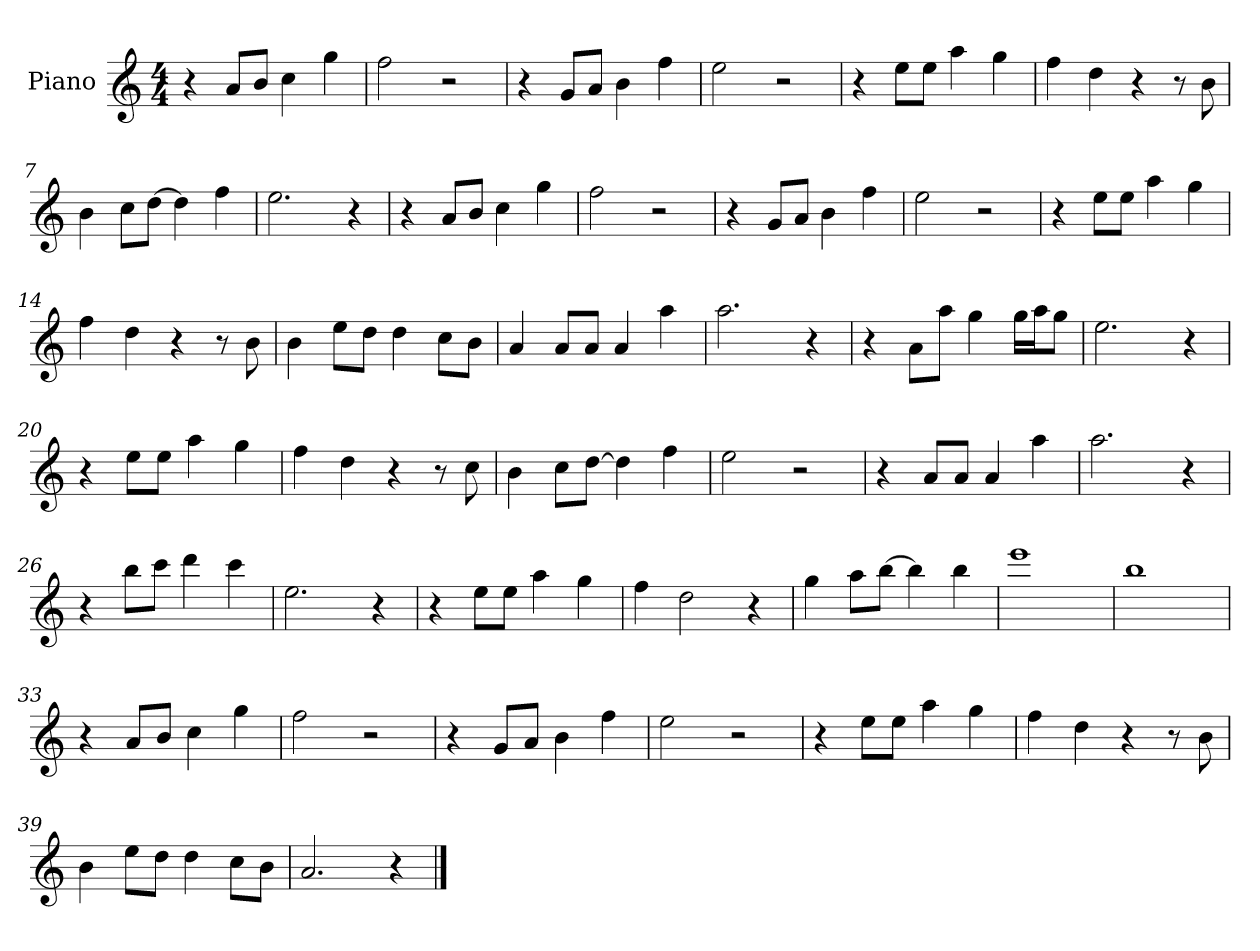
**kern
*part1
*staff1
*I"Piano
*I'Pno.
*clefG2
*k[]
*M4/4
=1
4r
*MM120
8a/L
8b/J
4cc\
4gg\
=2
2ff\
2r
=3
4r
8g/L
8a/J
4b\
4ff\
=4
2ee\
2r
!!LO:LB:g=z
=5
4r
8ee\L
8ee\J
4aa\
4gg\
=6
4ff\
4dd\
4r
8r
8b\
=7
4b\
8cc\L
[8dd\J
4dd\]
4ff\
=8
2.ee\
4r
!!LO:LB:g=z
=9
4r
8a/L
8b/J
4cc\
4gg\
=10
2ff\
2r
=11
4r
8g/L
8a/J
4b\
4ff\
=12
2ee\
2r
!!LO:LB:g=z
=13
4r
8ee\L
8ee\J
4aa\
4gg\
=14
4ff\
4dd\
4r
8r
8b\
=15
4b\
8ee\L
8dd\J
4dd\
8cc\L
8b\J
!!LO:LB:g=z
=16
4a/
8a/L
8a/J
4a/
4aa\
=17
2.aa\
4r
=18
4r
8a\L
8aa\J
4gg\
16gg\LL
16aa\J
8gg\J
=19
2.ee\
4r
!!LO:LB:g=z
=20
4r
8ee\L
8ee\J
4aa\
4gg\
=21
4ff\
4dd\
4r
8r
8cc\
=22
4b\
8cc\L
[8dd\J
4dd\]
4ff\
=23
2ee\
2r
!!LO:LB:g=z
=24
4r
8a/L
8a/J
4a/
4aa\
=25
2.aa\
4r
=26
4r
8bb\L
8ccc\J
4ddd\
4ccc\
=27
2.ee\
4r
!!LO:LB:g=z
=28
4r
8ee\L
8ee\J
4aa\
4gg\
=29
4ff\
2dd\
4r
=30
4gg\
8aa\L
[8bb\J
4bb\]
4bb\
=31
1eee
=32
1bb
!!LO:LB:g=z
=33
4r
8a/L
8b/J
4cc\
4gg\
=34
2ff\
2r
=35
4r
8g/L
8a/J
4b\
4ff\
=36
2ee\
2r
!!LO:LB:g=z
=37
4r
8ee\L
8ee\J
4aa\
4gg\
=38
4ff\
4dd\
4r
8r
8b\
=39
4b\
8ee\L
8dd\J
4dd\
8cc\L
8b\J
=40
2.a/
4r
==
*-
